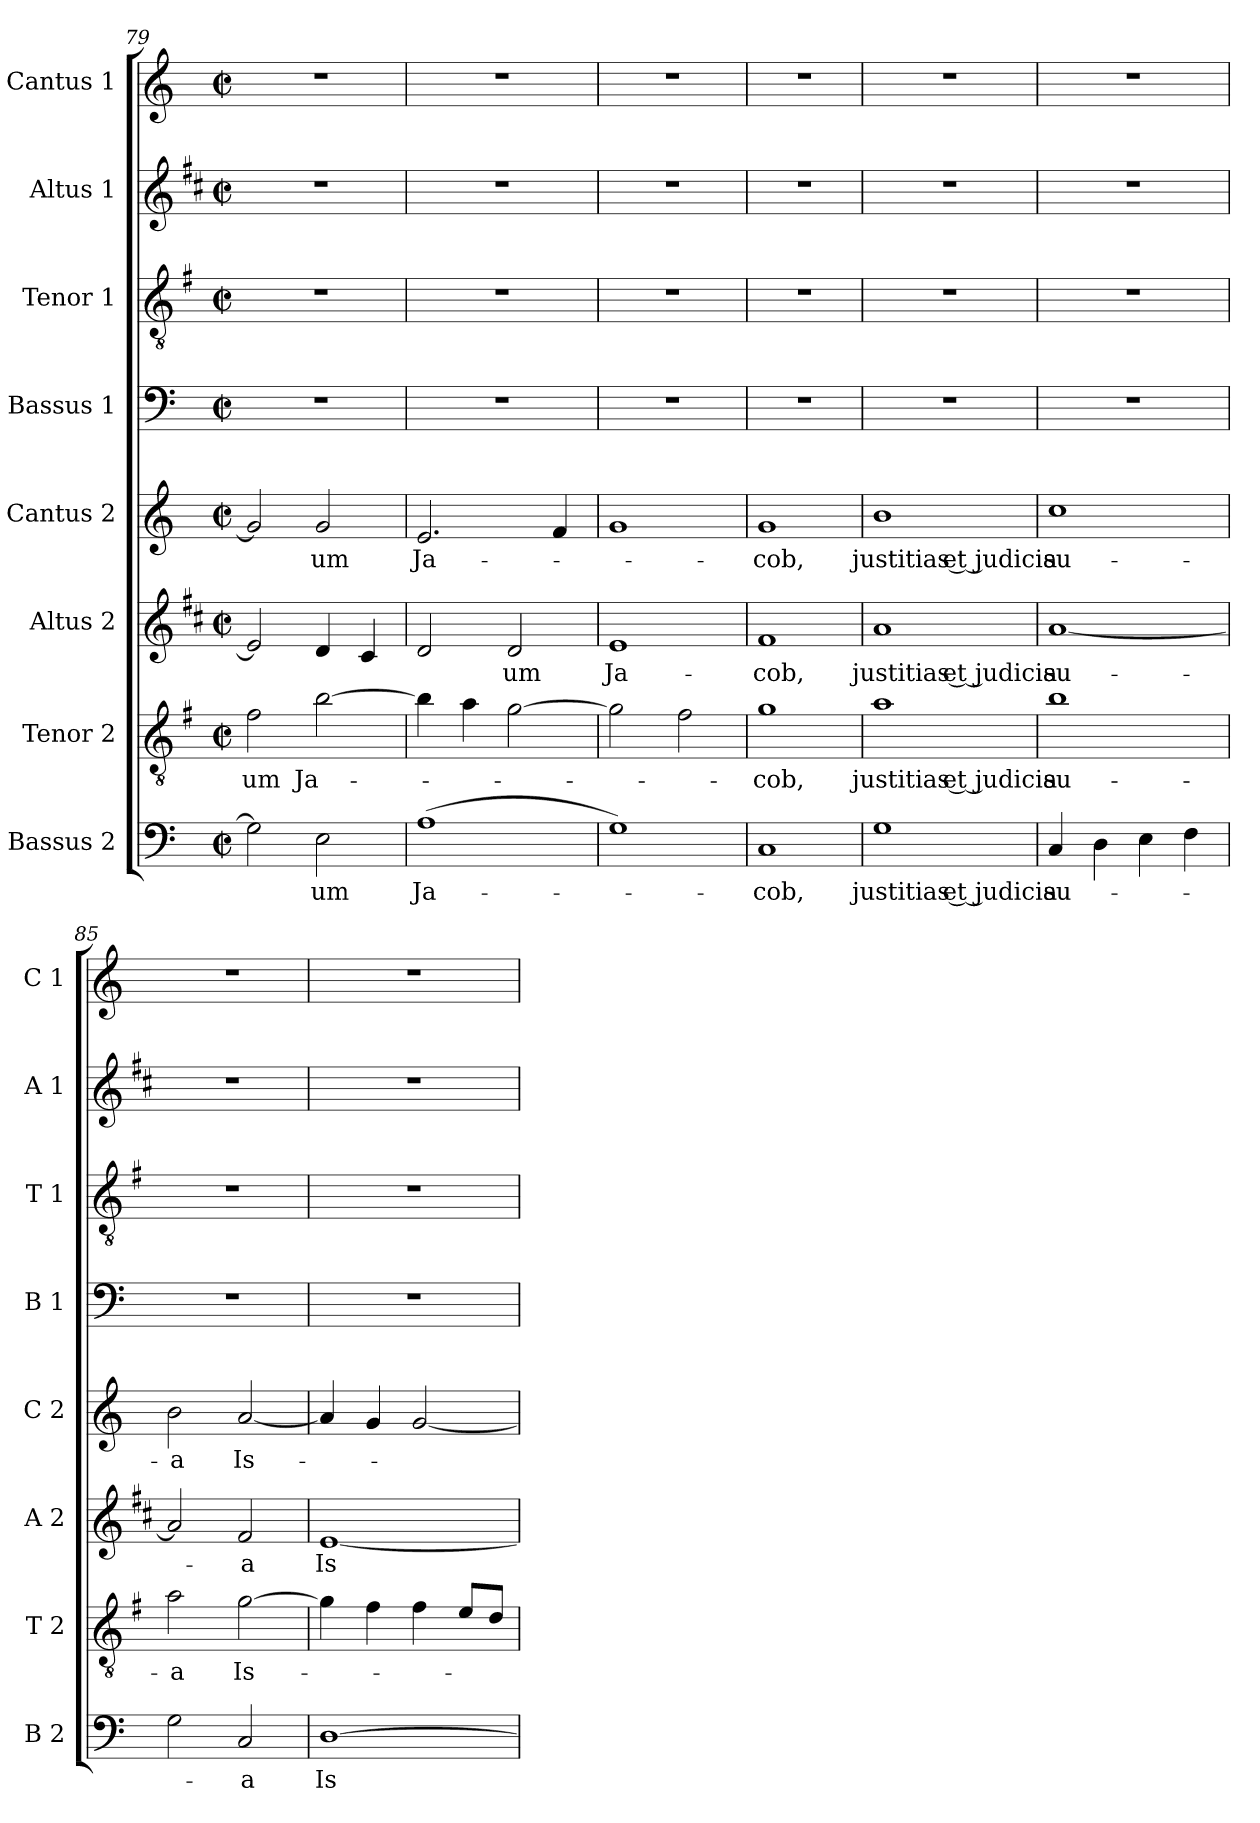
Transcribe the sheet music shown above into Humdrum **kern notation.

**kern	**text	**kern	**text	**kern	**text	**kern	**text	**kern	**kern	**kern	**kern
*part8	*part8	*part7	*part7	*part6	*part6	*part5	*part5	*part4	*part3	*part2	*part1
*staff8	*staff8	*staff7	*staff7	*staff6	*staff6	*staff5	*staff5	*staff4	*staff3	*staff2	*staff1
*I"Bassus 2	*	*I"Tenor 2	*	*I"Altus 2	*	*I"Cantus 2	*	*I"Bassus 1	*I"Tenor 1	*I"Altus 1	*I"Cantus 1
*I'B 2	*	*I'T 2	*	*I'A 2	*	*I'C 2	*	*I'B 1	*I'T 1	*I'A 1	*I'C 1
*clefF4	*	*clefGv2	*	*clefG2	*	*clefG2	*	*clefF4	*clefGv2	*clefG2	*clefG2
*	*	*ITrd4c7	*	*ITrd1c2	*	*	*	*	*ITrd4c7	*ITrd1c2	*
*k[]	*	*k[]	*	*k[]	*	*k[]	*	*k[]	*k[]	*k[]	*k[]
*C:	*	*C:	*	*C:	*	*C:	*	*C:	*C:	*C:	*C:
*M2/2	*	*M2/2	*	*M2/2	*	*M2/2	*	*M2/2	*M2/2	*M2/2	*M2/2
*met(c|)	*	*met(c|)	*	*met(c|)	*	*met(c|)	*	*met(c|)	*met(c|)	*met(c|)	*met(c|)
=79	=79	=79	=79	=79	=79	=79	=79	=79	=79	=79	=79
!	!	!	!LO:LY:b	!	!	!	!	!	!	!	!
2G\]	.	2B\	-um	2d/]	.	2g/]	.	1r	1r	1r	1r
!	!LO:LY:b	!	!LO:LY:b	!	!	!	!LO:LY:b	!	!	!	!
2E\	-um	[2e\	Ja-	4c/	.	2g/	-um	.	.	.	.
.	.	.	.	4B/	.	.	.	.	.	.	.
=80	=80	=80	=80	=80	=80	=80	=80	=80	=80	=80	=80
!	!LO:LY:b	!	!	!	!	!	!LO:LY:b	!	!	!	!
(>1A	Ja-	4e\]	.	2c/	.	2.e/	Ja-	1r	1r	1r	1r
.	.	4d\	.	.	.	.	.	.	.	.	.
!	!	!	!	!	!LO:LY:b	!	!	!	!	!	!
.	.	[2c\	.	2c/	-um	.	.	.	.	.	.
.	.	.	.	.	.	4f/	.	.	.	.	.
=81	=81	=81	=81	=81	=81	=81	=81	=81	=81	=81	=81
!	!	!	!	!	!LO:LY:b	!	!	!	!	!	!
1G)	.	2c\]	.	1d	Ja-	1g	.	1r	1r	1r	1r
.	.	2B\	.	.	.	.	.	.	.	.	.
=82	=82	=82	=82	=82	=82	=82	=82	=82	=82	=82	=82
!	!LO:LY:b	!	!LO:LY:b	!	!LO:LY:b	!	!LO:LY:b	!	!	!	!
1C	-cob,	1c	-cob,	1e	-cob,	1g	-cob,	1r	1r	1r	1r
!!LO:PB:g=z
=83	=83	=83	=83	=83	=83	=83	=83	=83	=83	=83	=83
!	!LO:LY:b	!	!LO:LY:b	!	!LO:LY:b	!	!LO:LY:b	!	!	!	!
1G	justitias et judicia	1d	justitias et judicia	1g	justitias et judicia	1b	justitias et judicia	1r	1r	1r	1r
=84	=84	=84	=84	=84	=84	=84	=84	=84	=84	=84	=84
!	!LO:LY:b	!	!LO:LY:b	!	!LO:LY:b	!	!LO:LY:b	!	!	!	!
4C/	su-	1e	su-	[1g	su-	1cc	su-	1r	1r	1r	1r
4D\	.	.	.	.	.	.	.	.	.	.	.
4E\	.	.	.	.	.	.	.	.	.	.	.
4F\	.	.	.	.	.	.	.	.	.	.	.
=85	=85	=85	=85	=85	=85	=85	=85	=85	=85	=85	=85
!	!	!	!LO:LY:b	!	!	!	!LO:LY:b	!	!	!	!
2G\	.	2d\	-a	2g/]	.	2b\	-a	1r	1r	1r	1r
!	!LO:LY:b	!	!LO:LY:b	!	!LO:LY:b	!	!LO:LY:b	!	!	!	!
2C/	-a	[2c\	Is-	2e/	-a	[2a/	Is-	.	.	.	.
=86	=86	=86	=86	=86	=86	=86	=86	=86	=86	=86	=86
!	!LO:LY:b	!	!	!	!LO:LY:b	!	!	!	!	!	!
[1D	Is-	4c\]	.	[1d	Is-	4a/]	.	1r	1r	1r	1r
.	.	4B\	.	.	.	4g/	.	.	.	.	.
.	.	4B\	.	.	.	[2g/	.	.	.	.	.
.	.	8A/L	.	.	.	.	.	.	.	.	.
.	.	8G/J	.	.	.	.	.	.	.	.	.
=	=	=	=	=	=	=	=	=	=	=	=
*-	*-	*-	*-	*-	*-	*-	*-	*-	*-	*-	*-
